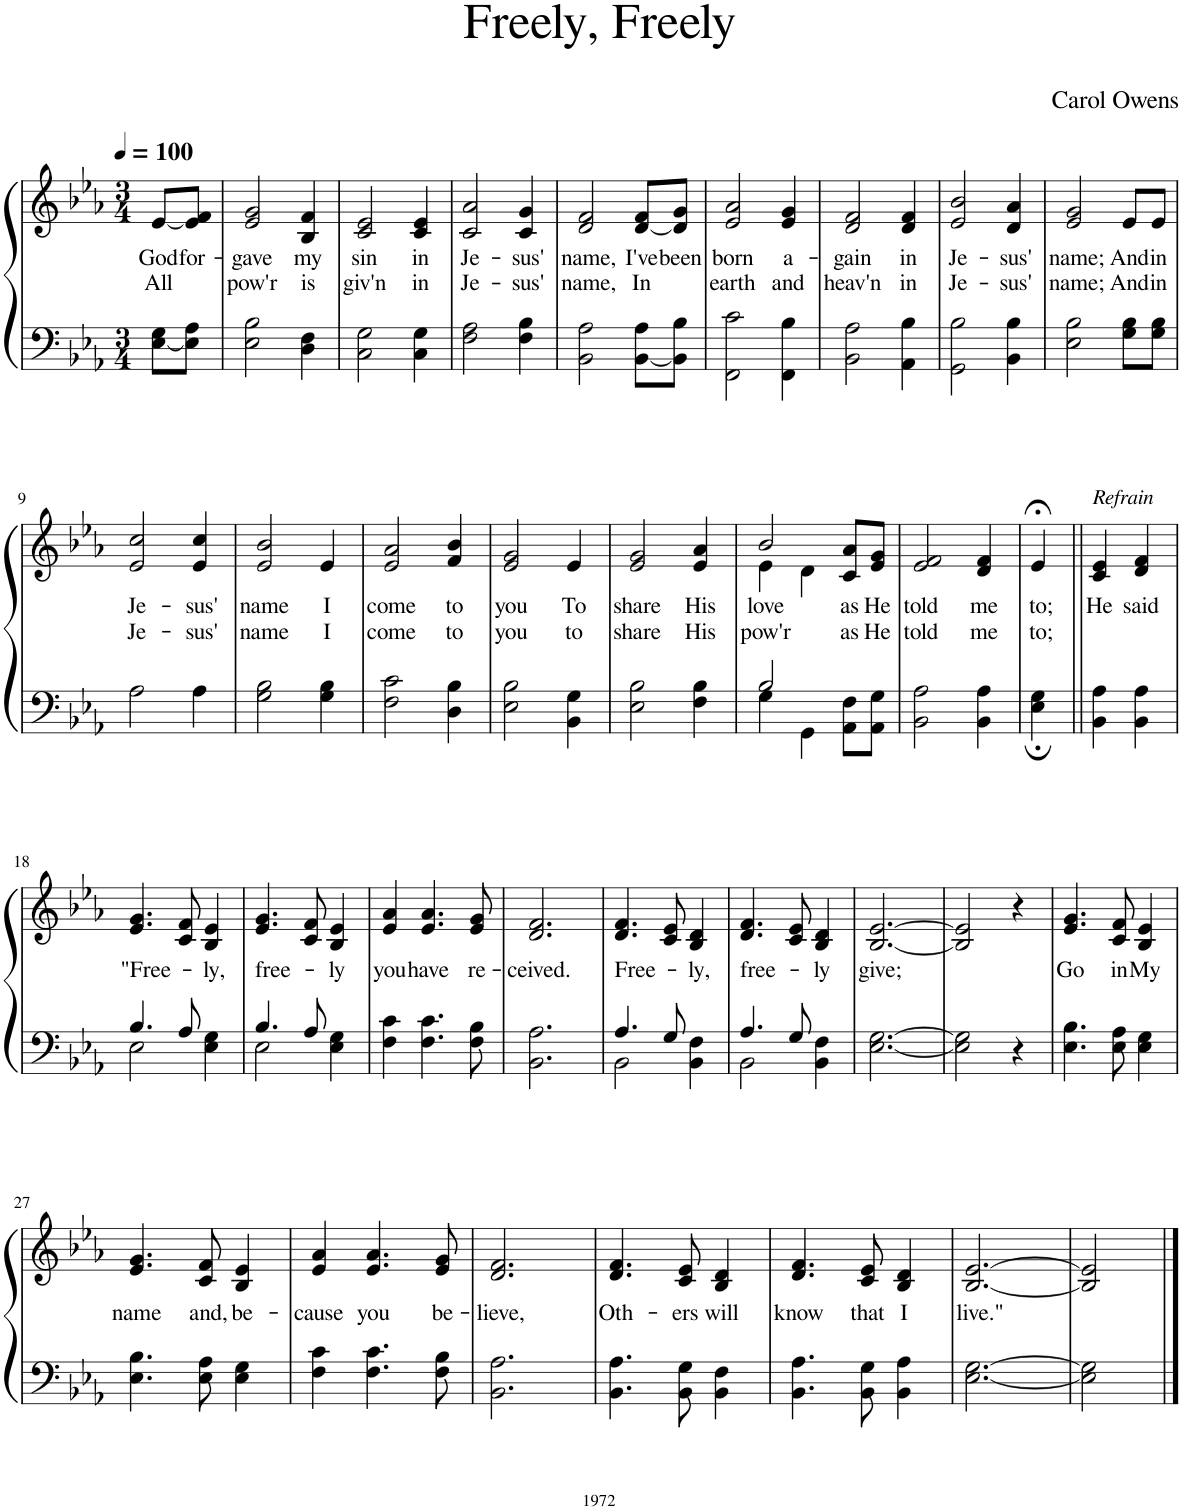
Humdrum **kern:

**kern	**kern	**text	**text
*part1	*part1	*part1	*part1
*staff2	*staff1	*staff1	*staff1
*I"Piano	*	*	*
*I'Pno.	*	*	*
*clefF4	*clefG2	*	*
*k[b-e-a-]	*k[b-e-a-]	*	*
*M3/4	*M3/4	*	*
*MM100	*MM100	*	*
=	=	=	=
!	!	!LO:LY:b	!LO:LY:b
[8E-\ 8G\L	[8e-/L	God	All
!	!	!LO:LY:b	!
8E-\] 8A-\J	8e-/] 8f/J	for-	.
=1	=1	=1	=1
!	!	!LO:LY:b	!LO:LY:b
2E-\ 2B-\	2e-/ 2g/	-gave	pow'r
!	!	!LO:LY:b	!LO:LY:b
4D\ 4F\	4B-/ 4f/	my	is
=2	=2	=2	=2
!	!	!LO:LY:b	!LO:LY:b
2C\ 2G\	2c/ 2e-/	sin	giv'n
!	!	!LO:LY:b	!LO:LY:b
4C\ 4G\	4c/ 4e-/	in	in
=3	=3	=3	=3
!	!	!LO:LY:b	!LO:LY:b
2F\ 2A-\	2c/ 2a-/	Je-	Je-
!	!	!LO:LY:b	!LO:LY:b
4F\ 4B-\	4c/ 4g/	-sus'	-sus'
=4	=4	=4	=4
!	!	!LO:LY:b	!LO:LY:b
2BB-\ 2A-\	2d/ 2f/	name,	name,
!	!	!LO:LY:b	!LO:LY:b
[8BB-\ 8A-\L	[8d/ 8f/L	I've	In
!	!	!LO:LY:b	!
8BB-\] 8B-\J	8d/] 8g/J	been	.
=5	=5	=5	=5
!	!	!LO:LY:b	!LO:LY:b
2FF\ 2c\	2e-/ 2a-/	born	earth
!	!	!LO:LY:b	!LO:LY:b
4FF\ 4B-\	4e-/ 4g/	a-	and
=6	=6	=6	=6
!	!	!LO:LY:b	!LO:LY:b
2BB-\ 2A-\	2d/ 2f/	-gain	heav'n
!	!	!LO:LY:b	!LO:LY:b
4AA-\ 4B-\	4d/ 4f/	in	in
=7	=7	=7	=7
!	!	!LO:LY:b	!LO:LY:b
2GG\ 2B-\	2e-/ 2b-/	Je-	Je-
!	!	!LO:LY:b	!LO:LY:b
4BB-\ 4B-\	4d/ 4a-/	-sus'	-sus'
=8	=8	=8	=8
!	!	!LO:LY:b	!LO:LY:b
2E-\ 2B-\	2e-/ 2g/	name;	name;
!	!	!LO:LY:b	!LO:LY:b
8G\ 8B-\L	8e-/L	And	And
!	!	!LO:LY:b	!LO:LY:b
8G\ 8B-\J	8e-/J	in	in
!!LO:LB:g=z
=9	=9	=9	=9
!	!	!LO:LY:b	!LO:LY:b
2A-\	2e-/ 2cc/	Je-	Je-
!	!	!LO:LY:b	!LO:LY:b
4A-\	4e-/ 4cc/	-sus'	-sus'
=10	=10	=10	=10
!	!	!LO:LY:b	!LO:LY:b
2G\ 2B-\	2e-/ 2b-/	name	name
!	!	!LO:LY:b	!LO:LY:b
4G\ 4B-\	4e-/	I	I
=11	=11	=11	=11
!	!	!LO:LY:b	!LO:LY:b
2F\ 2c\	2e-/ 2a-/	come	come
!	!	!LO:LY:b	!LO:LY:b
4D\ 4B-\	4f/ 4b-/	to	to
=12	=12	=12	=12
!	!	!LO:LY:b	!LO:LY:b
2E-\ 2B-\	2e-/ 2g/	you	you
!	!	!LO:LY:b	!LO:LY:b
4BB-\ 4G\	4e-/	To	to
=13	=13	=13	=13
!	!	!LO:LY:b	!LO:LY:b
2E-\ 2B-\	2e-/ 2g/	share	share
!	!	!LO:LY:b	!LO:LY:b
4F\ 4B-\	4e-/ 4a-/	His	His
=14	=14	=14	=14
*^	*	*	*
!	!	!	!LO:LY:b	!LO:LY:b
*	*	*^	*	*
2B-/	4G\	2b-/	4e-\	love	pow'r
.	4GG\	.	4d\	.	.
!	!	!	!	!LO:LY:b	!LO:LY:b
8AA-\ 8F\L	4ryy	8c/ 8a-/L	4ryy	as	as
!	!	!	!	!LO:LY:b	!LO:LY:b
8AA-\ 8G\J	.	8e-/ 8g/J	.	He	He
*v	*v	*	*	*	*
*	*v	*v	*	*
=15	=15	=15	=15
!	!	!LO:LY:b	!LO:LY:b
2BB-\ 2A-\	2e-/ 2f/	told	told
!	!	!LO:LY:b	!LO:LY:b
4BB-\ 4A-\	4d/ 4f/	me	me
=16	=16	=16	=16
!	!	!LO:LY:b	!LO:LY:b
4E-\; 4G\;	4e-;</	to;	to;
=17||	=17||	=17||	=17||
!	!LO:TX:a:i:t=Refrain	!	!
!	!	!LO:LY:b	!
4BB-\ 4A-\	4c/ 4e-/	He	.
!	!	!LO:LY:b	!
4BB-\ 4A-\	4d/ 4f/	said	.
!!LO:LB:g=z
=18	=18	=18	=18
*^	*	*	*
!	!	!	!LO:LY:b	!
4.B-/	2E-\	4.e-/ 4.g/	"Free-	.
8A-/	.	8c/ 8f/	.	.
!	!	!	!LO:LY:b	!
4E-\ 4G\	4ryy	4B-/ 4e-/	-ly,	.
=19	=19	=19	=19	=19
!	!	!	!LO:LY:b	!
4.B-/	2E-\	4.e-/ 4.g/	free-	.
8A-/	.	8c/ 8f/	.	.
!	!	!	!LO:LY:b	!
4E-\ 4G\	4ryy	4B-/ 4e-/	-ly	.
=20	=20	=20	=20	=20
!	!	!	!LO:LY:b	!
*v	*v	*	*	*
4F\ 4c\	4e-/ 4a-/	you	.
!	!	!LO:LY:b	!
4.F\ 4.c\	4.e-/ 4.a-/	have	.
!	!	!LO:LY:b	!
8F\ 8B-\	8e-/ 8g/	re-	.
=21	=21	=21	=21
!	!	!LO:LY:b	!
2.BB-\ 2.A-\	2.d/ 2.f/	-ceived.	.
=22	=22	=22	=22
*^	*	*	*
!	!	!	!LO:LY:b	!
4.A-/	2BB-\	4.d/ 4.f/	Free-	.
8G/	.	8c/ 8e-/	.	.
!	!	!	!LO:LY:b	!
4BB-\ 4F\	4ryy	4B-/ 4d/	-ly,	.
=23	=23	=23	=23	=23
!	!	!	!LO:LY:b	!
4.A-/	2BB-\	4.d/ 4.f/	free-	.
8G/	.	8c/ 8e-/	.	.
!	!	!	!LO:LY:b	!
4BB-\ 4F\	4ryy	4B-/ 4d/	-ly	.
=24	=24	=24	=24	=24
!	!	!	!LO:LY:b	!
*v	*v	*	*	*
[2.E-\ [2.G\	[2.B-/ [2.e-/	give;	.
=25	=25	=25	=25
2E-\] 2G\]	2B-/] 2e-/]	.	.
4r	4r	.	.
=26	=26	=26	=26
!	!	!LO:LY:b	!
4.E-\ 4.B-\	4.e-/ 4.g/	Go	.
!	!	!LO:LY:b	!
8E-\ 8A-\	8c/ 8f/	in	.
!	!	!LO:LY:b	!
4E-\ 4G\	4B-/ 4e-/	My	.
!!LO:LB:g=z
=27	=27	=27	=27
!	!	!LO:LY:b	!
4.E-\ 4.B-\	4.e-/ 4.g/	name	.
!	!	!LO:LY:b	!
8E-\ 8A-\	8c/ 8f/	and,	.
!	!	!LO:LY:b	!
4E-\ 4G\	4B-/ 4e-/	be-	.
=28	=28	=28	=28
!	!	!LO:LY:b	!
4F\ 4c\	4e-/ 4a-/	-cause	.
!	!	!LO:LY:b	!
4.F\ 4.c\	4.e-/ 4.a-/	you	.
!	!	!LO:LY:b	!
8F\ 8B-\	8e-/ 8g/	be-	.
=29	=29	=29	=29
!	!	!LO:LY:b	!
2.BB-\ 2.A-\	2.d/ 2.f/	-lieve,	.
=30	=30	=30	=30
!	!	!LO:LY:b	!
4.BB-\ 4.A-\	4.d/ 4.f/	Oth-	.
!	!	!LO:LY:b	!
8BB-\ 8G\	8c/ 8e-/	-ers	.
!	!	!LO:LY:b	!
4BB-\ 4F\	4B-/ 4d/	will	.
=31	=31	=31	=31
!	!	!LO:LY:b	!
4.BB-\ 4.A-\	4.d/ 4.f/	know	.
!	!	!LO:LY:b	!
8BB-\ 8G\	8c/ 8e-/	that	.
!	!	!LO:LY:b	!
4BB-\ 4A-\	4B-/ 4d/	I	.
=32	=32	=32	=32
!	!	!LO:LY:b	!
[2.E-\ [2.G\	[2.B-/ [2.e-/	live."	.
=33	=33	=33	=33
2E-\] 2G\]	2B-/] 2e-/]	.	.
==	==	==	==
*-	*-	*-	*-
